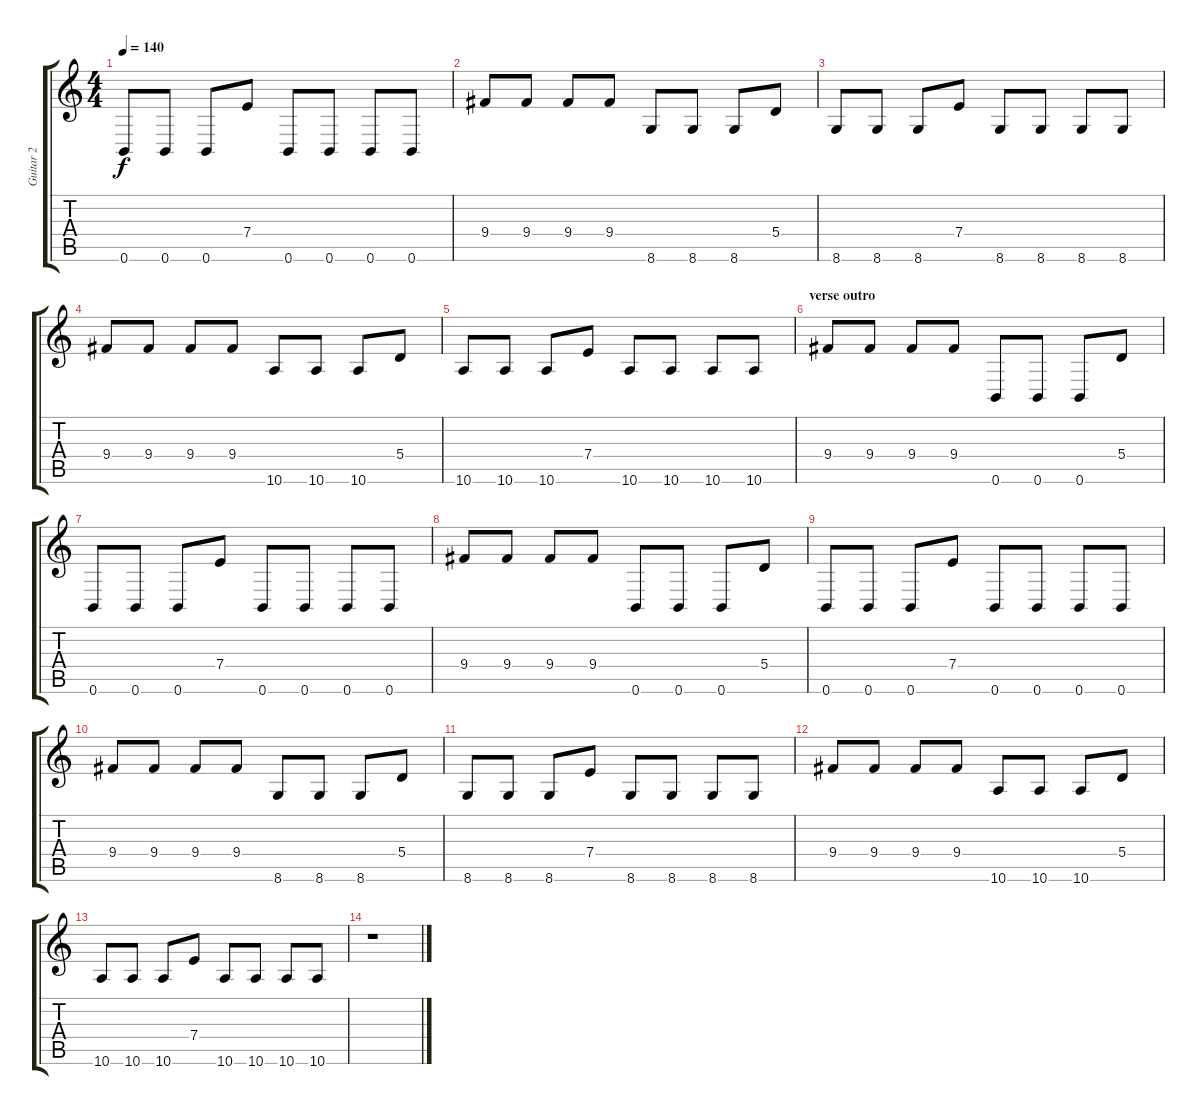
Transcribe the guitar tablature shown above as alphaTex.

\track ("Guitar 2" "Guitar 2") {instrument overdrivenguitar}
\staff {score tabs}
\tuning (B3 Gb3 D3 A2 E2 B1) {hide}
\ts (4 4)
\tempo 140
\clef g2
\ks c
0.6.8{dy f} 0.6.8 0.6.8 7.4.8 0.6.8 0.6.8 0.6.8 0.6.8 |
9.4.8 9.4.8 9.4.8 9.4.8 8.6.8 8.6.8 8.6.8 5.4.8 |
8.6.8 8.6.8 8.6.8 7.4.8 8.6.8 8.6.8 8.6.8 8.6.8 |
9.4.8 9.4.8 9.4.8 9.4.8 10.6.8 10.6.8 10.6.8 5.4.8 |
10.6.8 10.6.8 10.6.8 7.4.8 10.6.8 10.6.8 10.6.8 10.6.8 |
\section ("" "verse outro")
9.4.8 9.4.8 9.4.8 9.4.8 0.6.8 0.6.8 0.6.8 5.4.8 |
0.6.8 0.6.8 0.6.8 7.4.8 0.6.8 0.6.8 0.6.8 0.6.8 |
9.4.8 9.4.8 9.4.8 9.4.8 0.6.8 0.6.8 0.6.8 5.4.8 |
0.6.8 0.6.8 0.6.8 7.4.8 0.6.8 0.6.8 0.6.8 0.6.8 |
9.4.8 9.4.8 9.4.8 9.4.8 8.6.8 8.6.8 8.6.8 5.4.8 |
8.6.8 8.6.8 8.6.8 7.4.8 8.6.8 8.6.8 8.6.8 8.6.8 |
9.4.8 9.4.8 9.4.8 9.4.8 10.6.8 10.6.8 10.6.8 5.4.8 |
10.6.8 10.6.8 10.6.8 7.4.8 10.6.8 10.6.8 10.6.8 10.6.8 |
r.1
